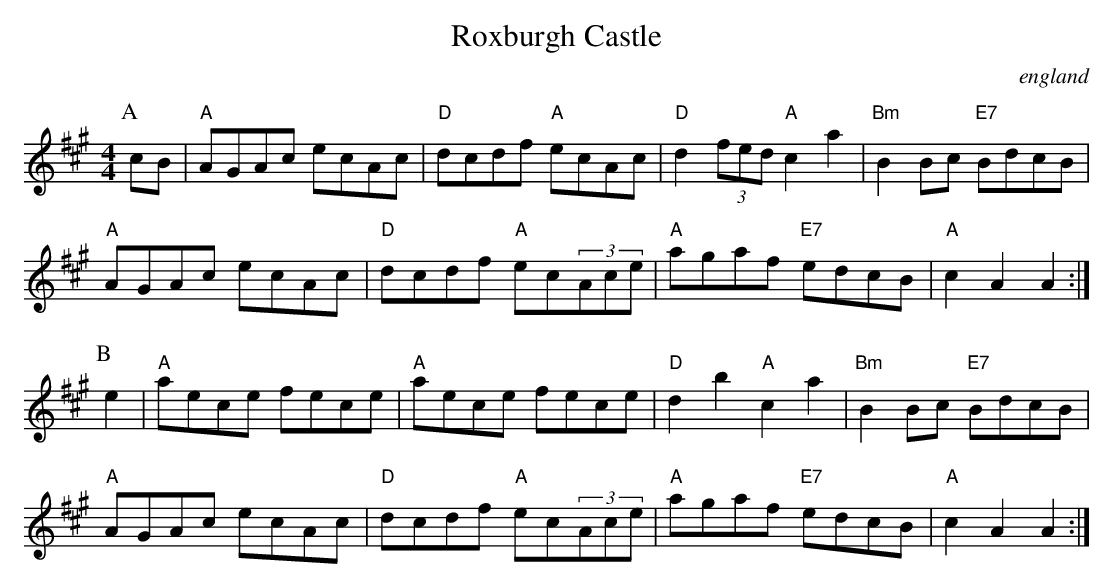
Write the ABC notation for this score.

X:1
T:Roxburgh Castle
O:england
M:4/4
L:1/8
K:A
P:A
cB|"A"AGAc ecAc|"D"dcdf "A"ecAc|"D"d2(3fed "A"c2a2|"Bm"B2Bc "E7"BdcB|
"A"AGAc ecAc|"D"dcdf "A"ec(3Ace|"A"agaf "E7"edcB|"A"c2A2 A2:|
P:B
e2|"A"aece fece|"A"aece fece|"D"d2b2 "A"c2a2|"Bm"B2Bc "E7"BdcB|
"A"AGAc ecAc|"D"dcdf "A"ec(3Ace|"A"agaf "E7"edcB|"A"c2A2 A2:|
